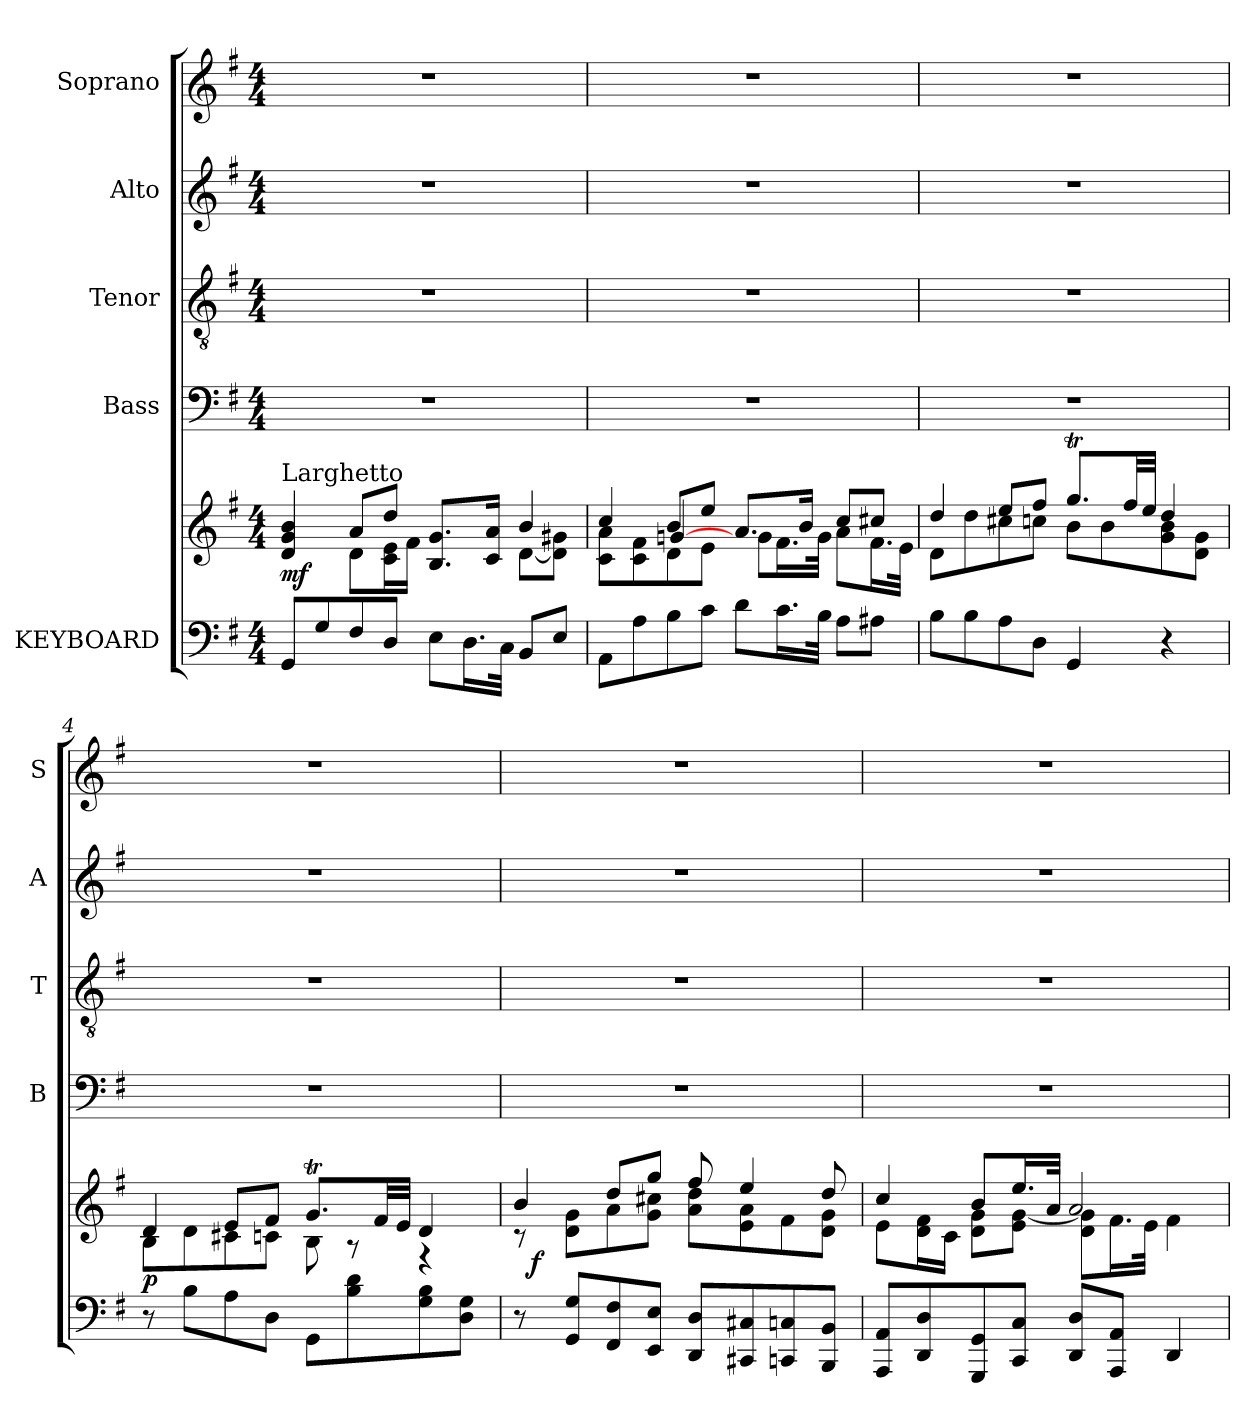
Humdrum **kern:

**kern	**kern	**dynam	**kern	**kern	**kern	**kern
*part5	*part5	*part5	*part4	*part3	*part2	*part1
*staff6	*staff5	*staff5/6	*staff4	*staff3	*staff2	*staff1
*I"KEYBOARD	*	*	*I"Bass	*I"Tenor	*I"Alto	*I"Soprano
*	*	*	*I'B	*I'T	*I'A	*I'S
*clefF4	*clefG2	*	*clefF4	*clefGv2	*clefG2	*clefG2
*k[f#]	*k[f#]	*	*k[f#]	*k[f#]	*k[f#]	*k[f#]
*G:	*G:	*	*G:	*G:	*G:	*G:
*M4/4	*M4/4	*	*M4/4	*M4/4	*M4/4	*M4/4
*MM42	*MM42	*	*MM42	*MM42	*MM42	*MM42
=1	=1	=1	=1	=1	=1	=1
*	*^	*	*	*	*	*
!	!LO:TX:a:t=Larghetto	!	!	!	!	!	!
!	!	!	!LO:DY:b	!	!	!	!
8GG/L	4d/ 4g/ 4b/	4ryy	mf	1r	1r	1r	1r
8G/	.	.	.	.	.	.	.
8F#/	8a/L	8d\L	.	.	.	.	.
8D/J	8dd/J	16c\ 16e\L	.	.	.	.	.
.	.	16f#\JJ	.	.	.	.	.
8E\L	8.B/ 8.g/L	4ryy	.	.	.	.	.
16.D\L	.	.	.	.	.	.	.
.	16c/ 16a/Jk	.	.	.	.	.	.
32C\JJk	.	.	.	.	.	.	.
8BB/L	4b/	[<8d\L	.	.	.	.	.
8E/J	.	8d\] 8g#X\J	.	.	.	.	.
=2	=2	=2	=2	=2	=2	=2	=2
*	*	*^	*	*	*	*	*
8AA\L	4cc/	8c\ 8a\L	4ryy	.	1r	1r	1r	1r
8A\	.	8c\ 8f#\	.	.	.	.	.	.
8B\	8b/L	8d\	[>4gn/	.	.	.	.	.
8c\J	8ee/J	8e\J	.	.	.	.	.	.
8d\L	8.a/L	8g\L	2ryy	.	.	.	.	.
16.c\L	.	16.f#\L	.	.	.	.	.	.
.	16b/Jk	.	.	.	.	.	.	.
32B\JJk	.	32g\JJk	.	.	.	.	.	.
8A\L	8cc/L	8a\L	.	.	.	.	.	.
8A#X\J	8cc#X/J	16.f#\L	.	.	.	.	.	.
.	.	32e\JJk	.	.	.	.	.	.
*	*	*v	*v	*	*	*	*	*
=3	=3	=3	=3	=3	=3	=3	=3
8B\L	4dd/	8d\L	.	1r	1r	1r	1r
8B\	.	8dd\	.	.	.	.	.
8A\	8ee/L	8cc#X\	.	.	.	.	.
8D\J	8ff#/J	8ccn\J	.	.	.	.	.
4GG/	8.ggT/L	8b\L	.	.	.	.	.
.	.	8b\	.	.	.	.	.
.	32ff#/LL	.	.	.	.	.	.
.	32ee/JJJ	.	.	.	.	.	.
4r	4dd/	8g\ 8b\	.	.	.	.	.
.	.	8d\ 8g\J	.	.	.	.	.
!!LO:LB:g=z
=4	=4	=4	=4	=4	=4	=4	=4
!	!	!	!LO:DY:b	!	!	!	!
8r	4d/	8B\L	p	1r	1r	1r	1r
8B\L	.	8d\	.	.	.	.	.
8A\	8e/L	8c#X\	.	.	.	.	.
8D\J	8f#/J	8cn\J	.	.	.	.	.
8GG\L	8.gT/L	8B\	.	.	.	.	.
8B\ 8d\	.	8rA	.	.	.	.	.
.	32f#/LL	.	.	.	.	.	.
.	32e/JJJ	.	.	.	.	.	.
8G\ 8B\	4d/	4rF	.	.	.	.	.
8D\ 8G\J	.	.	.	.	.	.	.
=5	=5	=5	=5	=5	=5	=5	=5
*	*	*^	*	*	*	*	*
8r	4b/	8rc	32ryy	.	1r	1r	1r	1r
!	!	!	!	!LO:DY:b	!	!	!	!
.	.	.	2ryy	f	.	.	.	.
8GG/ 8G/L	.	8d\ 8g\L	.	.	.	.	.	.
8FF#/ 8F#/	8dd/L	8a\	.	.	.	.	.	.
8EE/ 8E/J	8gg/J	8g\ 8cc#X\J	.	.	.	.	.	.
8DD/ 8D/L	8ff#/	8a\ 8dd\L	.	.	.	.	.	.
.	.	.	4...ryy	.	.	.	.	.
8CC#X/ 8C#X/	4ee/	8e\ 8a\	.	.	.	.	.	.
8CCn/ 8Cn/	.	8f#\	.	.	.	.	.	.
8BBB/ 8BB/J	8dd/	8d\ 8g\J	.	.	.	.	.	.
*	*	*v	*v	*	*	*	*	*
=6	=6	=6	=6	=6	=6	=6	=6
8AAA/ 8AA/L	4cc/	8e\L	.	1r	1r	1r	1r
8DD/ 8D/	.	16d\ 16f#\L	.	.	.	.	.
.	.	16c\JJ	.	.	.	.	.
8GGG/ 8GG/	8b/L	8d\ 8g\L	.	.	.	.	.
8CC/ 8C/J	16.ee/L	8e\ [<8g\J	.	.	.	.	.
.	32a/JJk	.	.	.	.	.	.
8DD/ 8D/L	2a/	8d\ 8g\]L	.	.	.	.	.
8AAA/ 8AA/J	.	16.f#\L	.	.	.	.	.
.	.	32e\JJk	.	.	.	.	.
4DD/	.	4f#\	.	.	.	.	.
*	*v	*v	*	*	*	*	*
=	=	=	=	=	=	=
*-	*-	*-	*-	*-	*-	*-
